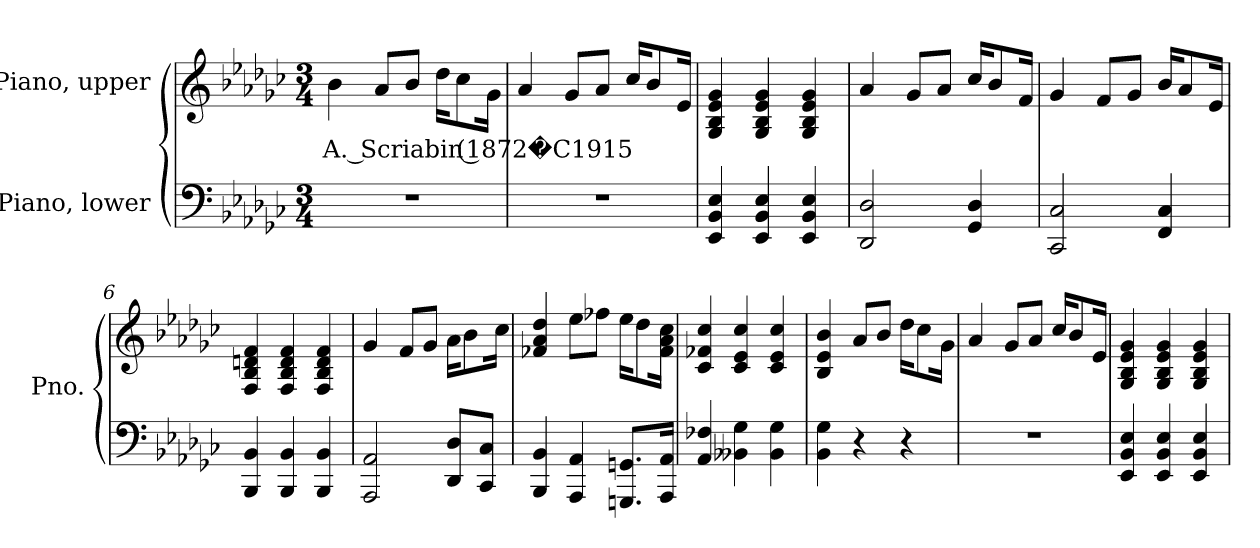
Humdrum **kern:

**kern	**kern	**text
*part2	*part1	*part1
*staff2	*staff1	*staff1
*I"Piano, lower	*I"Piano, upper	*
*I'Pno.	*I'Pno.	*
*clefF4	*clefG2	*
*k[b-e-a-d-g-c-]	*k[b-e-a-d-g-c-]	*
*M3/4	*M3/4	*
*MM44	*MM44	*
=1	=1	=1
!	!	!LO:LY:b
2.r	4b-\	A. Scriabin (1872�C1915
.	8a-/L	.
.	8b-/J	.
.	16dd-\KL	.
.	8cc-\	.
.	16g-\Jk	.
=2	=2	=2
2.r	4a-/	.
.	8g-/L	.
.	8a-/J	.
.	16cc-/KL	.
.	8b-/	.
.	16e-/Jk	.
=3	=3	=3
4EE-/ 4BB-/ 4E-/	4G-/ 4B-/ 4e-/ 4g-/	.
4EE-/ 4BB-/ 4E-/	4G-/ 4B-/ 4e-/ 4g-/	.
4EE-/ 4BB-/ 4E-/	4G-/ 4B-/ 4e-/ 4g-/	.
!!LO:LB:g=z
=4	=4	=4
2DD-/ 2D-/	4a-/	.
.	8g-/L	.
.	8a-/J	.
4GG-/ 4D-/	16cc-/KL	.
.	8b-/	.
.	16f/Jk	.
=5	=5	=5
2CC-/ 2C-/	4g-/	.
.	8f/L	.
.	8g-/J	.
4FF/ 4C-/	16b-/KL	.
.	8a-/	.
.	16e-/Jk	.
=6	=6	=6
4BBB-/ 4BB-/	4F/ 4B-/ 4dn/ 4f/	.
4BBB-/ 4BB-/	4F/ 4B-/ 4d/ 4f/	.
4BBB-/ 4BB-/	4F/ 4B-/ 4d/ 4f/	.
=7	=7	=7
2AAA-/ 2AA-/	4g-/	.
.	8f/L	.
.	8g-/J	.
8DD-/ 8D-/L	16a-\KL	.
.	8b-\	.
8CC-/ 8C-/J	.	.
.	16cc-\Jk	.
=8	=8	=8
4BBB-/ 4BB-/	4f-X/ 4a-/ 4dd-/	.
4AAA-/ 4AA-/	8ee-\L	.
.	8ff-X\J	.
8.GGGn/ 8.GGn/L	16ee-\KL	.
.	8dd-\	.
16AAA-/ 16AA-/Jk	16f-\ 16a-\ 16cc-\Jk	.
=9	=9	=9
4AA-/ 4F-X/	4c-/ 4f-X/ 4cc-/	.
4BB--X\ 4G-\	4c-/ 4e-/ 4cc-/	.
4BB--\ 4G-\	4c-/ 4e-/ 4cc-/	.
!!LO:LB:g=z
=10	=10	=10
4BB-\ 4G-\	4B-/ 4e-/ 4b-/	.
4r	8a-/L	.
.	8b-/J	.
4r	16dd-\KL	.
.	8cc-\	.
.	16g-\Jk	.
=11	=11	=11
2.r	4a-/	.
.	8g-/L	.
.	8a-/J	.
.	16cc-/KL	.
.	8b-/	.
.	16e-/Jk	.
=12	=12	=12
4EE-/ 4BB-/ 4E-/	4G-/ 4B-/ 4e-/ 4g-/	.
4EE-/ 4BB-/ 4E-/	4G-/ 4B-/ 4e-/ 4g-/	.
4EE-/ 4BB-/ 4E-/	4G-/ 4B-/ 4e-/ 4g-/	.
=	=	=
*-	*-	*-
